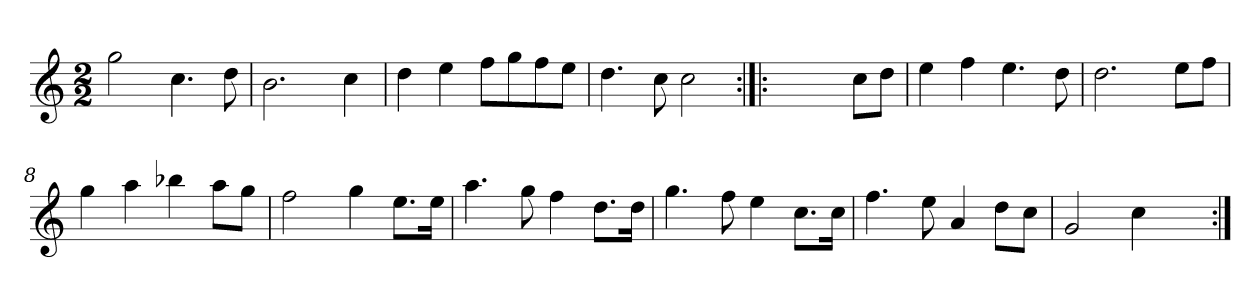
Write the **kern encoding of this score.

**kern
*part1
*staff1
*clefG2
*k[]
*C:
*M2/2
*MM120
=1
2gg
4.cc
8dd
=2
2.b
4cc
=3
4dd
4ee
8ff\L
8gg\
8ff\
8ee\J
=4
4.dd
8cc
2cc
=5:|!|:
2.ryy
8cc\L
8dd\J
=6
4ee
4ff
4.ee
8dd
=7
2.dd
8ee\L
8ff\J
=8
4gg
4aa
4bb-X
8aa\L
8gg\J
=9
2ff
4gg
8.ee\L
16ee\Jk
=10
4.aa
8gg
4ff
8.dd\L
16dd\Jk
=11
4.gg
8ff
4ee
8.cc\L
16cc\Jk
=12
4.ff
8ee
4a
8dd\L
8cc\J
=13
2g
4cc
4ryy
=:|!
*-
